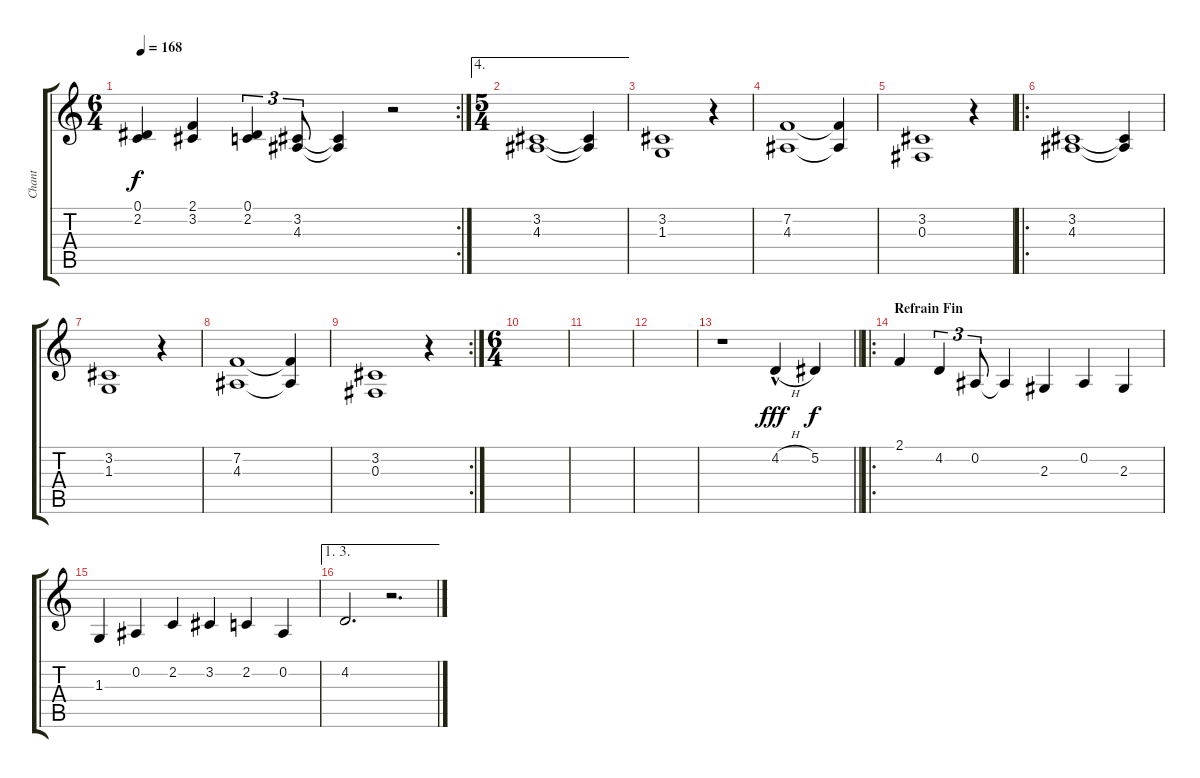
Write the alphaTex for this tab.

\track ("Chant" "Chant") {instrument clarinet}
\staff {score tabs}
\tuning (Eb4 Bb3 Gb3 Db3 Ab2 Db2) {hide}
\rc 2
\ts (6 4)
\tempo 168
\clef g2
\ks c
(0.1 2.2).4{dy f} (2.1 3.2).4 (0.1 2.2).4{tu (3 2)} (3.2 4.3).8{tu (3 2)} (3.2{t} 4.3{t}).4 r.2 |
\ae 4
\ts (5 4)
(3.2 4.3).1{volume 13} (3.2{t} 4.3{t}).4 |
(3.2 1.3).1 r.4 |
(7.2 4.3).1 (7.2{t} 4.3{t}).4 |
(3.2 0.3).1 r.4 |
\ro
(3.2 4.3).1{volume 16} (3.2{t} 4.3{t}).4 |
(3.2 1.3).1 r.4 |
(7.2 4.3).1 (7.2{t} 4.3{t}).4 |
\rc 2
(3.2 0.3).1 r.4 |
\ts (6 4)
|
|
|
\barLineRight lightlight
r.1 4.2{h hac}.4{dy fff} 5.2.4{dy f} |
\ro
\section ("" "Refrain Fin")
2.1.4 4.2.4{tu (3 2)} 0.2.8{tu (3 2)} 0.2{t}.4 2.3.4 0.2.4 2.3.4 |
1.3.4 0.2.4 2.2.4 3.2.4 2.2.4 0.2.4 |
\ae (1 3)
4.2.2{d} r.2{d}
